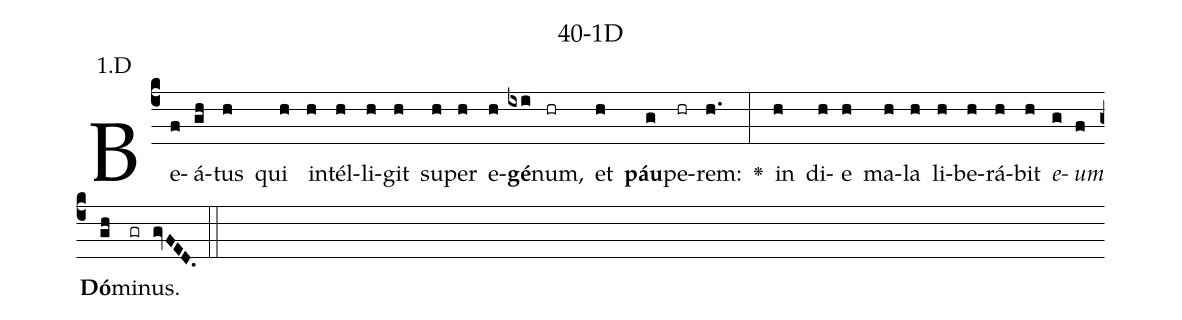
name: 40-1D;
annotation: 1.D;
%%
(c4)Be(f)á(gh)tus(h) qui(h) in(h)tél(h)li(h)git(h) su(h)per(h) e(h)<b>gé</b>(ixi)num,(hr) et(h) <b>páu</b>(g)pe(hr)rem:(h.) <v>\greheightstar</v>(:) in(h) di(h)e(h) ma(h)la(h) li(h)be(h)rá(h)bit(h) <i>e</i>(g)<i>um</i>(f) <b>Dó</b>(gh)mi(gr)nus.(gvFED.) (::)


%E(h) u(h) o(g) u(f) a(gh) e.(gvFED.) (::)
